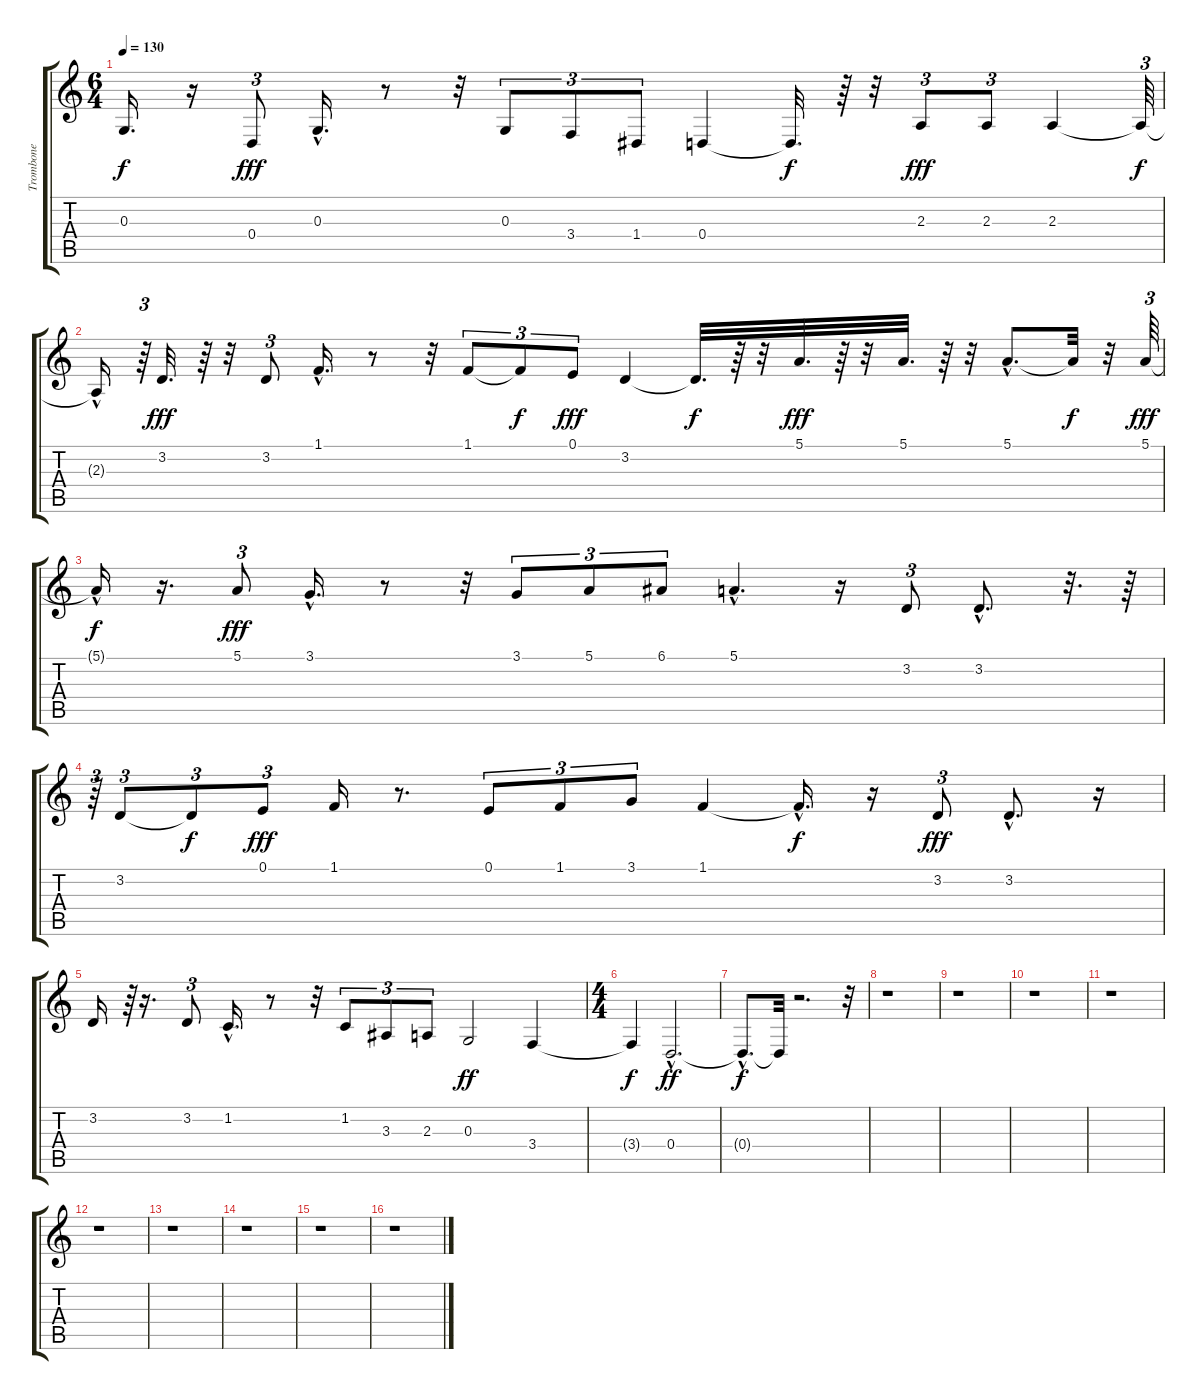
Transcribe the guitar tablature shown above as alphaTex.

\track ("Trombone" "Trombone") {instrument trombone}
\staff {score tabs}
\tuning (E4 B3 G3 D3 A2 E2) {hide}
\ts (6 4)
\tempo 130
\clef g2
\ks c
0.3{t}.16{d dy f} r.16 0.4.8{tu (3 2) dy fff} 0.3{hac}.16{d} r.8 r.32 0.3.8{tu (3 2)} 3.4.8{tu (3 2)} 1.4.8{tu (3 2)} 0.4.4 0.4{t}.32{d dy f} r.64 r.32 2.3.8{tu (3 2) dy fff} 2.3.8{tu (3 2)} 2.3.4 2.3{t}.64{tu (3 2) dy f} |
2.3{hac t}.16 r.64{tu (3 2)} 3.2.32{d dy fff} r.64 r.32 3.2.8{tu (3 2)} 1.1{hac}.16{d} r.8 r.32 1.1.8{tu (3 2)} 1.1{t}.8{tu (3 2) dy f} 0.1.8{tu (3 2) dy fff} 3.2.4 3.2{t}.32{d dy f} r.64 r.32 5.1.32{d dy fff} r.64 r.32 5.1.32{d} r.64 r.32 5.1{hac}.8{d} 5.1{t}.32{dy f} r.32 5.1.64{tu (3 2) dy fff} |
5.1{hac t}.16{dy f} r.16{d} 5.1.8{tu (3 2) dy fff} 3.1{hac}.16{d} r.8 r.32 3.1.8{tu (3 2)} 5.1.8{tu (3 2)} 6.1.8{tu (3 2)} 5.1{hac}.4{d} r.16 3.2.8{tu (3 2)} 3.2{hac}.8{d} r.32{d} r.64 |
r.64{tu (3 2)} 3.2.8{tu (3 2)} 3.2{t}.8{tu (3 2) dy f} 0.1.8{tu (3 2) dy fff} 1.1.16 r.8{d} 0.1.8{tu (3 2)} 1.1.8{tu (3 2)} 3.1.8{tu (3 2)} 1.1.4 1.1{hac t}.16{d dy f} r.16 3.2.8{tu (3 2) dy fff} 3.2{hac}.8{d} r.16 |
3.2.16 r.64{tu (3 2)} r.16{d} 3.2.8{tu (3 2)} 1.2{hac}.16{d} r.8 r.32 1.2.8{tu (3 2)} 3.3.8{tu (3 2)} 2.3.8{tu (3 2)} 0.3.2{dy ff volume 16} 3.4.4{volume 16} |
\ts (4 4)
3.4{t}.4{dy f} 0.4{hac}.2{d dy ff volume 15} |
0.4{hac t}.8{d dy f} 0.4{t}.32 r.2{d} r.32 |
r.1 |
r.1 |
r.1 |
r.1 |
r.1 |
r.1 |
r.1 |
r.1 |
r.1
